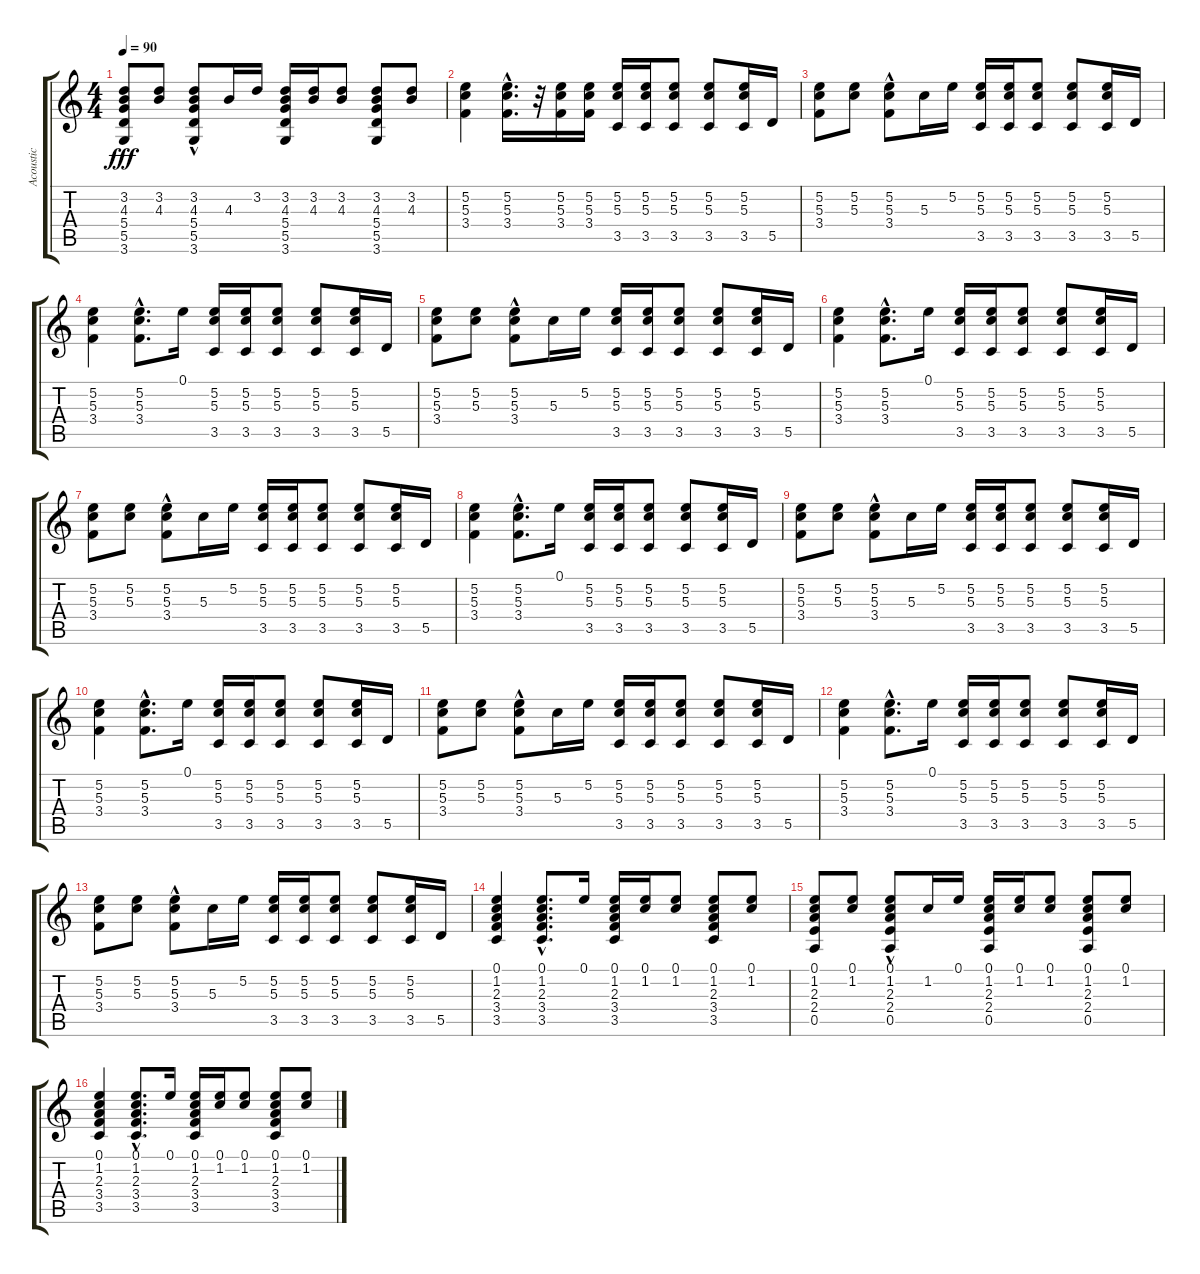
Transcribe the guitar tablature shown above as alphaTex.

\track ("Acoustic" "Acoustic") {instrument acousticguitarsteel}
\staff {score tabs}
\tuning (E4 B3 G3 D3 A2 E2) {hide}
\ts (4 4)
\tempo 90
\clef g2
\ks c
(3.2 4.3 5.4 5.5 3.6).8{dy fff volume 12 balance 0} (3.2 4.3).8 (3.2{hac} 4.3 5.4 5.5 3.6).8 4.3.16 3.2.16 (3.2 4.3 5.4 5.5 3.6).16 (3.2 4.3).16 (3.2 4.3).8 (3.2 4.3 5.4 5.5 3.6).8 (3.2 4.3).8 |
(5.2 5.3 3.4).4 (5.2{hac} 5.3{hac} 3.4{hac}).16{d} r.32 (5.2 5.3 3.4).16 (5.2 5.3 3.4).16 (5.2 5.3 3.5).16 (5.2 5.3 3.5).16 (5.2 5.3 3.5).8 (5.2 5.3 3.5).8 (5.2 5.3 3.5).16 5.5.16 |
(5.2 5.3 3.4).8 (5.2 5.3).8 (5.2{hac} 5.3 3.4).8 5.3.16 5.2.16 (5.2 5.3 3.5).16 (5.2 5.3 3.5).16 (5.2 5.3 3.5).8 (5.2 5.3 3.5).8 (5.2 5.3 3.5).16 5.5.16 |
(5.2 5.3 3.4).4 (5.2{hac} 5.3 3.4).8{d} 0.1.16 (5.2 5.3 3.5).16 (5.2 5.3 3.5).16 (5.2 5.3 3.5).8 (5.2 5.3 3.5).8 (5.2 5.3 3.5).16 5.5.16 |
(5.2 5.3 3.4).8 (5.2 5.3).8 (5.2{hac} 5.3 3.4).8 5.3.16 5.2.16 (5.2 5.3 3.5).16 (5.2 5.3 3.5).16 (5.2 5.3 3.5).8 (5.2 5.3 3.5).8 (5.2 5.3 3.5).16 5.5.16 |
(5.2 5.3 3.4).4 (5.2{hac} 5.3 3.4).8{d} 0.1.16 (5.2 5.3 3.5).16 (5.2 5.3 3.5).16 (5.2 5.3 3.5).8 (5.2 5.3 3.5).8 (5.2 5.3 3.5).16 5.5.16 |
(5.2 5.3 3.4).8 (5.2 5.3).8 (5.2{hac} 5.3 3.4).8 5.3.16 5.2.16 (5.2 5.3 3.5).16 (5.2 5.3 3.5).16 (5.2 5.3 3.5).8 (5.2 5.3 3.5).8 (5.2 5.3 3.5).16 5.5.16 |
(5.2 5.3 3.4).4 (5.2{hac} 5.3 3.4).8{d} 0.1.16 (5.2 5.3 3.5).16 (5.2 5.3 3.5).16 (5.2 5.3 3.5).8 (5.2 5.3 3.5).8 (5.2 5.3 3.5).16 5.5.16 |
(5.2 5.3 3.4).8 (5.2 5.3).8 (5.2{hac} 5.3 3.4).8 5.3.16 5.2.16 (5.2 5.3 3.5).16 (5.2 5.3 3.5).16 (5.2 5.3 3.5).8 (5.2 5.3 3.5).8 (5.2 5.3 3.5).16 5.5.16 |
(5.2 5.3 3.4).4 (5.2{hac} 5.3 3.4).8{d} 0.1.16 (5.2 5.3 3.5).16 (5.2 5.3 3.5).16 (5.2 5.3 3.5).8 (5.2 5.3 3.5).8 (5.2 5.3 3.5).16 5.5.16 |
(5.2 5.3 3.4).8 (5.2 5.3).8 (5.2{hac} 5.3 3.4).8 5.3.16 5.2.16 (5.2 5.3 3.5).16 (5.2 5.3 3.5).16 (5.2 5.3 3.5).8 (5.2 5.3 3.5).8 (5.2 5.3 3.5).16 5.5.16 |
(5.2 5.3 3.4).4 (5.2{hac} 5.3 3.4).8{d} 0.1.16 (5.2 5.3 3.5).16 (5.2 5.3 3.5).16 (5.2 5.3 3.5).8 (5.2 5.3 3.5).8 (5.2 5.3 3.5).16 5.5.16 |
(5.2 5.3 3.4).8 (5.2 5.3).8 (5.2{hac} 5.3 3.4).8 5.3.16 5.2.16 (5.2 5.3 3.5).16 (5.2 5.3 3.5).16 (5.2 5.3 3.5).8 (5.2 5.3 3.5).8 (5.2 5.3 3.5).16 5.5.16 |
(0.1 1.2 2.3 3.4 3.5).4 (0.1{hac} 1.2 2.3 3.4 3.5).8{d} 0.1.16 (0.1 1.2 2.3 3.4 3.5).16 (0.1 1.2).16 (0.1 1.2).8 (0.1 1.2 2.3 3.4 3.5).8 (0.1 1.2).8 |
(0.1 1.2 2.3 2.4 0.5).8 (0.1 1.2).8 (0.1{hac} 1.2 2.3 2.4 0.5).8 1.2.16 0.1.16 (0.1 1.2 2.3 2.4 0.5).16 (0.1 1.2).16 (0.1 1.2).8 (0.1 1.2 2.3 2.4 0.5).8 (0.1 1.2).8 |
(0.1 1.2 2.3 3.4 3.5).4 (0.1{hac} 1.2 2.3 3.4 3.5).8{d} 0.1.16 (0.1 1.2 2.3 3.4 3.5).16 (0.1 1.2).16 (0.1 1.2).8 (0.1 1.2 2.3 3.4 3.5).8 (0.1 1.2).8
